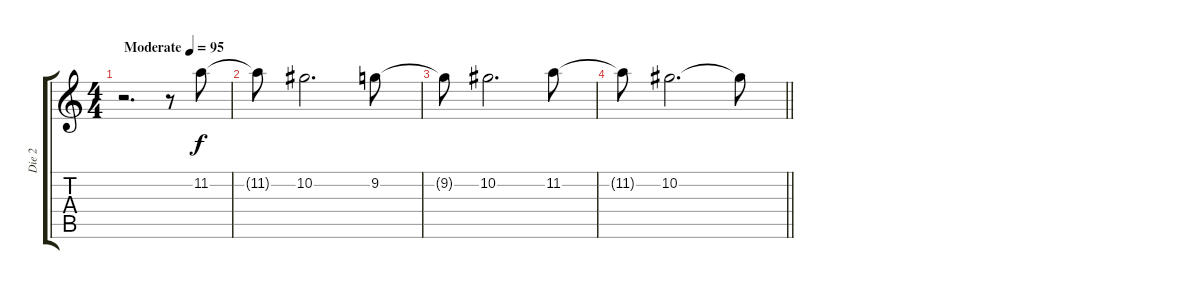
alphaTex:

\track ("Die 2" "Die 2") {instrument electricguitarclean}
\staff {score tabs}
\tuning (Eb4 Bb3 Gb3 Db3 Ab2 Db2) {hide}
\ts (4 4)
\tempo (95 "Moderate")
\clef g2
\ks c
r.2{d dy f instrument electricguitarjazz} r.8 11.2.8 |
11.2{t}.8 10.2.2{d} 9.2.8 |
9.2{t}.8 10.2.2{d} 11.2.8 |
\barLineRight lightlight
11.2{t}.8 10.2.2{d} 10.2{t}.8
